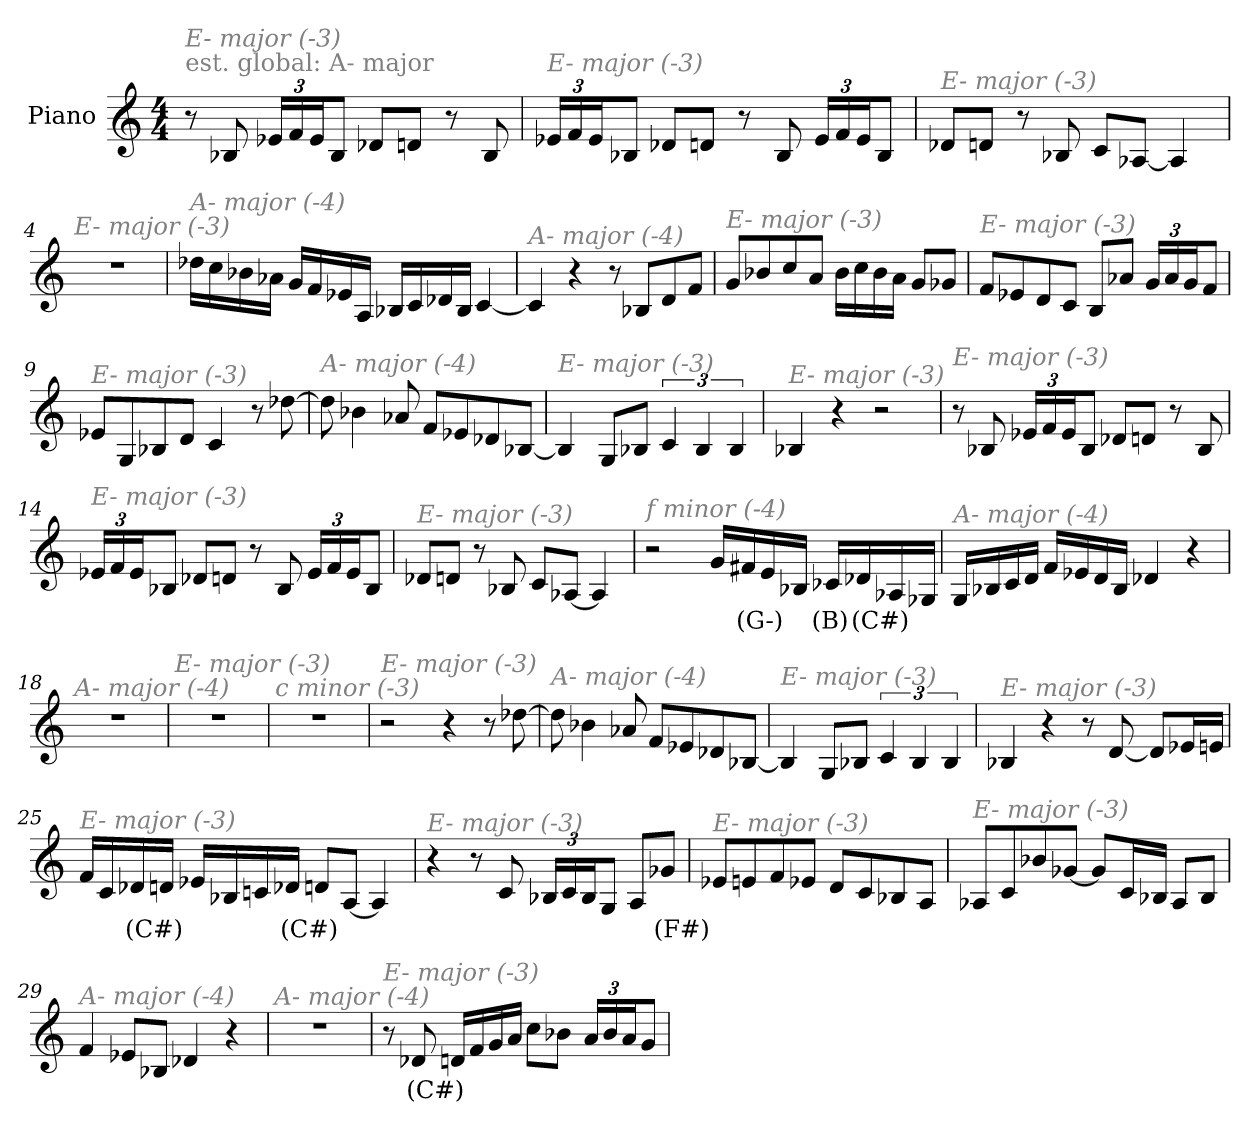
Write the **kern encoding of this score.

**kern	**text
*part1	*part1
*staff1	*staff1
*I"Piano	*
*I'Pno	*
*clefG2	*
*k[]	*
*M4/4	*
*MM184	*
=1	=1
!LO:TX:a:color=#808080:t=est. global&colon; A- major	!
!LO:TX:i:color=#808080:t=E- major (-3)	!
8r	.
8B-X/	.
*Xbrackettup	*
24e-X/LL	.
24f/	.
24e-/J	.
8B-/J	.
8d-X/L	.
8dn/J	.
8r	.
8B-/	.
=2	=2
!LO:TX:i:color=#808080:t=E- major (-3)	!
24e-X/LL	.
24f/	.
24e-/J	.
8B-X/J	.
8d-X/L	.
8dn/J	.
8r	.
8B-/	.
24e-/LL	.
24f/	.
24e-/J	.
8B-/J	.
=3	=3
!LO:TX:i:color=#808080:t=E- major (-3)	!
8d-X/L	.
8dn/J	.
8r	.
8B-X/	.
8c/L	.
[8A-X/J	.
4A-/]	.
=4	=4
!LO:TX:i:color=#808080:t=E- major (-3)	!
1r	.
!!LO:LB:g=z
=5	=5
!LO:TX:i:color=#808080:t=A- major (-4)	!
16dd-X\LL	.
16cc\	.
16b-X\	.
16a-X\JJ	.
16g/LL	.
16f/	.
16e-X/	.
16A/JJ	.
16B-X/LL	.
16c/	.
16d-X/	.
16B-/JJ	.
[4c/	.
=6	=6
!LO:TX:i:color=#808080:t=A- major (-4)	!
4c/]	.
4r	.
8r	.
8B-X/L	.
8d/	.
8f/J	.
=7	=7
!LO:TX:i:color=#808080:t=E- major (-3)	!
8g/L	.
8b-X/	.
8cc/	.
8a/J	.
16b-\LL	.
16cc\	.
16b-\	.
16a\JJ	.
8g/L	.
8g-X/J	.
!!LO:LB:g=z
=8	=8
!LO:TX:i:color=#808080:t=E- major (-3)	!
8f/L	.
8e-X/	.
8d/	.
8c/J	.
8B/L	.
8a-X/J	.
24g/LL	.
24a-/	.
24g/J	.
8f/J	.
=9	=9
!LO:TX:i:color=#808080:t=E- major (-3)	!
8e-X/L	.
8G/	.
8B-X/	.
8d/J	.
4c/	.
8r	.
[8dd-X\	.
=10	=10
!LO:TX:i:color=#808080:t=A- major (-4)	!
8dd-\]	.
4b-X\	.
8a-X/	.
8f/L	.
8e-X/	.
8d-X/	.
[8B-X/J	.
=11	=11
!LO:TX:i:color=#808080:t=E- major (-3)	!
4B-/]	.
8G/L	.
8B-X/J	.
*brackettup	*
6c/	.
6B-/	.
6B-/	.
!!LO:LB:g=z
=12	=12
!LO:TX:i:color=#808080:t=E- major (-3)	!
4B-X/	.
4r	.
2r	.
=13	=13
!LO:TX:i:color=#808080:t=E- major (-3)	!
8r	.
8B-X/	.
*Xbrackettup	*
24e-X/LL	.
24f/	.
24e-/J	.
8B-/J	.
8d-X/L	.
8dn/J	.
8r	.
8B-/	.
=14	=14
!LO:TX:i:color=#808080:t=E- major (-3)	!
24e-X/LL	.
24f/	.
24e-/J	.
8B-X/J	.
8d-X/L	.
8dn/J	.
8r	.
8B-/	.
24e-/LL	.
24f/	.
24e-/J	.
8B-/J	.
=15	=15
!LO:TX:i:color=#808080:t=E- major (-3)	!
8d-X/L	.
8dn/J	.
8r	.
8B-X/	.
8c/L	.
[8A-X/J	.
4A-/]	.
!!LO:LB:g=z
=16	=16
!LO:TX:i:color=#808080:t=f minor (-4)	!
2r	.
16g/LL	.
16f#Xi/	(G-)
16e/	.
16B-X/JJ	.
16c-Xi/LL	(B)
16d-Xj/	(C#)
16A-X/	.
16G-X/JJ	.
=17	=17
!LO:TX:i:color=#808080:t=A- major (-4)	!
16G/LL	.
16B-X/	.
16c/	.
16d/JJ	.
16f/LL	.
16e-X/	.
16d/	.
16B-/JJ	.
4d-X/	.
4r	.
=18	=18
!LO:TX:i:color=#808080:t=A- major (-4)	!
1r	.
=19	=19
!LO:TX:i:color=#808080:t=E- major (-3)	!
1r	.
=20	=20
!LO:TX:i:color=#808080:t=c minor (-3)	!
1r	.
!!LO:LB:g=z
=21	=21
!LO:TX:i:color=#808080:t=E- major (-3)	!
2r	.
4r	.
8r	.
[8dd-X\	.
=22	=22
!LO:TX:i:color=#808080:t=A- major (-4)	!
8dd-\]	.
4b-X\	.
8a-X/	.
8f/L	.
8e-X/	.
8d-X/	.
[8B-X/J	.
=23	=23
!LO:TX:i:color=#808080:t=E- major (-3)	!
4B-/]	.
8G/L	.
8B-X/J	.
*brackettup	*
6c/	.
6B-/	.
6B-/	.
=24	=24
!LO:TX:i:color=#808080:t=E- major (-3)	!
4B-X/	.
4r	.
8r	.
[8d/	.
8d/L]	.
16e-X/L	.
16en/JJ	.
!!LO:LB:g=z
=25	=25
!LO:TX:i:color=#808080:t=E- major (-3)	!
16f/LL	.
16c/	.
16d-Xj/	(C#)
16d/JJ	.
16e-X/LL	.
16B-X/	.
16cn/	.
16d-Xj/JJ	(C#)
8d/L	.
[8A/J	.
4A/]	.
=26	=26
!LO:TX:i:color=#808080:t=E- major (-3)	!
4r	.
8r	.
8c/	.
*Xbrackettup	*
24B-X/LL	.
24c/	.
24B-/J	.
8G/J	.
8A/L	.
8g-Xj/J	(F#)
=27	=27
!LO:TX:i:color=#808080:t=E- major (-3)	!
8e-X/L	.
8en/	.
8f/	.
8e-X/J	.
8d/L	.
8c/	.
8B-X/	.
8A/J	.
!!LO:LB:g=z
=28	=28
!LO:TX:i:color=#808080:t=E- major (-3)	!
8A-X/L	.
8c/	.
8b-X/	.
[8g-X/J	.
8g-/L]	.
16c/L	.
16B-X/JJ	.
8A-/L	.
8B-/J	.
=29	=29
!LO:TX:i:color=#808080:t=A- major (-4)	!
4f/	.
8e-X/L	.
8B-X/J	.
4d-X/	.
4r	.
=30	=30
!LO:TX:i:color=#808080:t=A- major (-4)	!
1r	.
=31	=31
!LO:TX:i:color=#808080:t=E- major (-3)	!
8r	.
8d-Xj/	(C#)
16d/LL	.
16f/	.
16g/	.
16a/JJ	.
8cc\L	.
8b-X\J	.
24a/LL	.
24b-/	.
24a/J	.
8g/J	.
=	=
*-	*-
